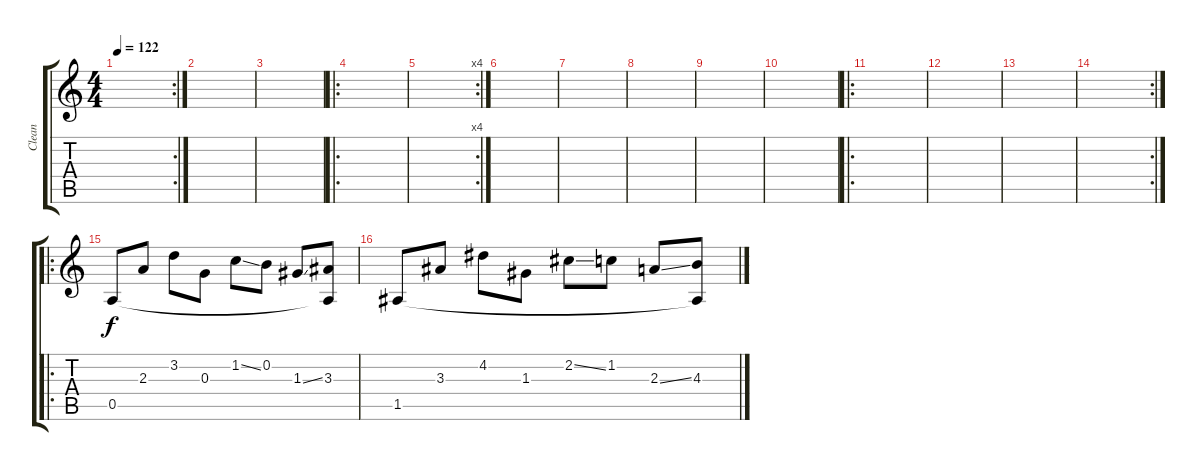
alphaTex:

\track ("Clean" "Clean") {instrument electricguitarclean}
\staff {score tabs}
\tuning (E4 B3 G3 D3 A2 E2) {hide}
\rc 2
\ts (4 4)
\tempo 122
\clef g2
\ks c
|
|
|
\ro
|
\rc 4
|
|
|
|
|
|
\ro
|
|
|
\rc 2
|
\ro
0.5.8 2.3.8 3.2.8 0.3.8 1.2{ss}.8 0.2.8 1.3{ss}.8 (3.3 0.5{t}).8 |
1.5.8 3.3.8 4.2.8 1.3.8 2.2{ss}.8 1.2.8 2.3{ss}.8 (4.3 1.5{t}).8
